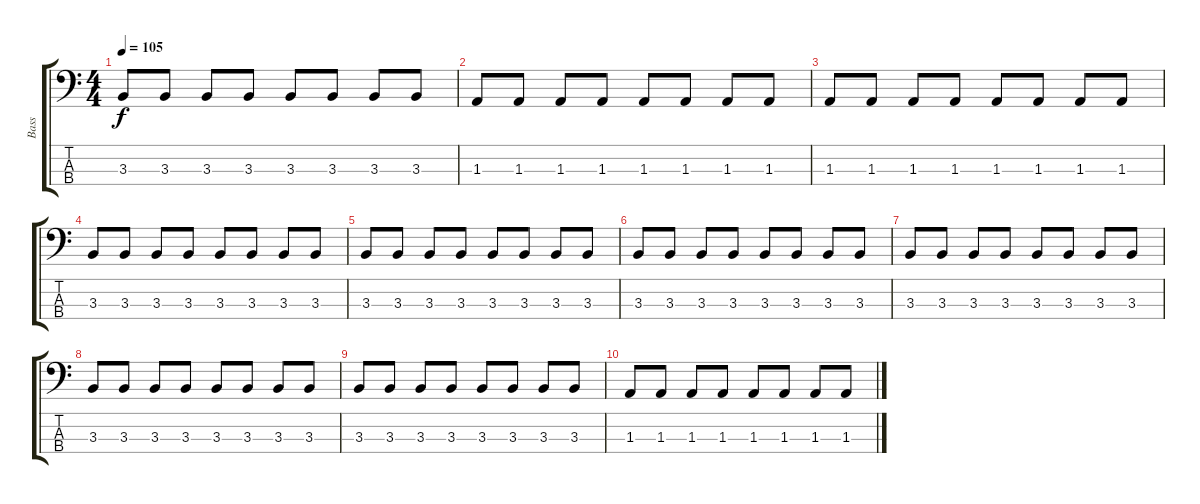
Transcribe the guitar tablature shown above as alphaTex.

\track ("Bass" "Bass") {instrument electricbassfinger}
\staff {score tabs}
\tuning (Gb2 Db2 Ab1 Eb1) {hide}
\ts (4 4)
\tempo 105
\clef f4
\ks c
3.3.8{dy f} 3.3.8 3.3.8 3.3.8 3.3.8 3.3.8 3.3.8 3.3.8 |
1.3.8 1.3.8 1.3.8 1.3.8 1.3.8 1.3.8 1.3.8 1.3.8 |
1.3.8 1.3.8 1.3.8 1.3.8 1.3.8 1.3.8 1.3.8 1.3.8 |
3.3.8 3.3.8 3.3.8 3.3.8 3.3.8 3.3.8 3.3.8 3.3.8 |
3.3.8 3.3.8 3.3.8 3.3.8 3.3.8 3.3.8 3.3.8 3.3.8 |
3.3.8 3.3.8 3.3.8 3.3.8 3.3.8 3.3.8 3.3.8 3.3.8 |
3.3.8 3.3.8 3.3.8 3.3.8 3.3.8 3.3.8 3.3.8 3.3.8 |
3.3.8 3.3.8 3.3.8 3.3.8 3.3.8 3.3.8 3.3.8 3.3.8 |
3.3.8 3.3.8 3.3.8 3.3.8 3.3.8 3.3.8 3.3.8 3.3.8 |
1.3.8 1.3.8 1.3.8 1.3.8 1.3.8 1.3.8 1.3.8 1.3.8
